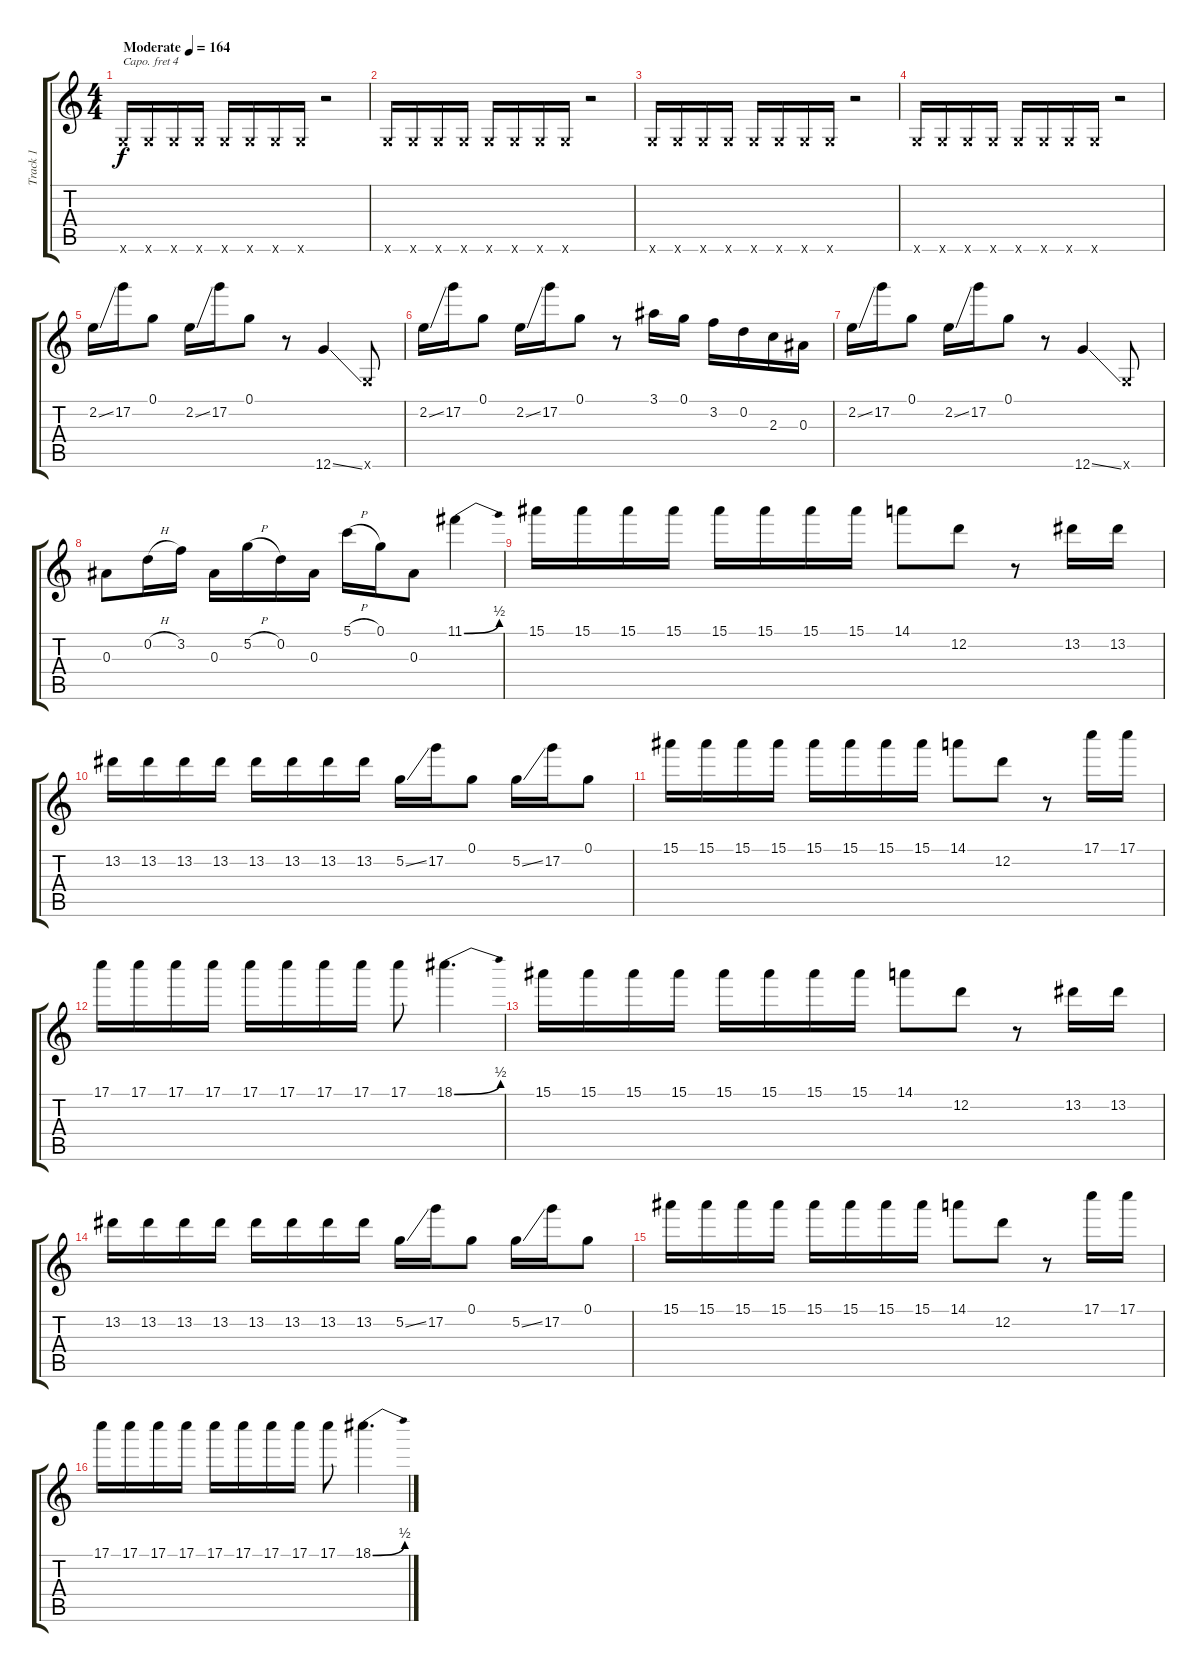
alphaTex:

\track ("Track 1" "Track 1") {instrument overdrivenguitar}
\staff {score tabs}
\capo 4
\tuning (Eb4 Bb3 Gb3 Db3 Ab2 Eb2) {hide}
\ts (4 4)
\tempo (164 "Moderate")
\clef g2
\ks c
0.6{x}.16{dy f instrument overdrivenguitar} 0.6{x}.16 0.6{x}.16 0.6{x}.16 0.6{x}.16 0.6{x}.16 0.6{x}.16 0.6{x}.16 r.2 |
0.6{x}.16 0.6{x}.16 0.6{x}.16 0.6{x}.16 0.6{x}.16 0.6{x}.16 0.6{x}.16 0.6{x}.16 r.2 |
0.6{x}.16 0.6{x}.16 0.6{x}.16 0.6{x}.16 0.6{x}.16 0.6{x}.16 0.6{x}.16 0.6{x}.16 r.2 |
0.6{x}.16 0.6{x}.16 0.6{x}.16 0.6{x}.16 0.6{x}.16 0.6{x}.16 0.6{x}.16 0.6{x}.16 r.2 |
2.2{ss}.16 17.2.16 0.1.8 2.2{ss}.16 17.2.16 0.1.8 r.8 12.6{ss}.4 0.6{x}.8 |
2.2{ss}.16 17.2.16 0.1.8 2.2{ss}.16 17.2.16 0.1.8 r.8 3.1.16 0.1.16 3.2.16 0.2.16 2.3.16 0.3.16 |
2.2{ss}.16 17.2.16 0.1.8 2.2{ss}.16 17.2.16 0.1.8 r.8 12.6{ss}.4 0.6{x}.8 |
0.3.8 0.2{h}.16 3.2.16 0.3.16 5.2{h}.16 0.2.16 0.3.16 5.1{h}.16 0.1.16 0.3.8 11.1{be (bend 0 0 60 2)}.4 |
15.1.16 15.1.16 15.1.16 15.1.16 15.1.16 15.1.16 15.1.16 15.1.16 14.1.8 12.2.8 r.8 13.2.16 13.2.16 |
13.2.16 13.2.16 13.2.16 13.2.16 13.2.16 13.2.16 13.2.16 13.2.16 5.2{ss}.16 17.2.16 0.1.8 5.2{ss}.16 17.2.16 0.1.8 |
15.1.16 15.1.16 15.1.16 15.1.16 15.1.16 15.1.16 15.1.16 15.1.16 14.1.8 12.2.8 r.8 17.1.16 17.1.16 |
17.1.16 17.1.16 17.1.16 17.1.16 17.1.16 17.1.16 17.1.16 17.1.16 17.1.8 18.1{be (bend 0 0 60 2)}.4{d} |
15.1.16 15.1.16 15.1.16 15.1.16 15.1.16 15.1.16 15.1.16 15.1.16 14.1.8 12.2.8 r.8 13.2.16 13.2.16 |
13.2.16 13.2.16 13.2.16 13.2.16 13.2.16 13.2.16 13.2.16 13.2.16 5.2{ss}.16 17.2.16 0.1.8 5.2{ss}.16 17.2.16 0.1.8 |
15.1.16 15.1.16 15.1.16 15.1.16 15.1.16 15.1.16 15.1.16 15.1.16 14.1.8 12.2.8 r.8 17.1.16 17.1.16 |
17.1.16 17.1.16 17.1.16 17.1.16 17.1.16 17.1.16 17.1.16 17.1.16 17.1.8 18.1{be (bend 0 0 60 2)}.4{d}
